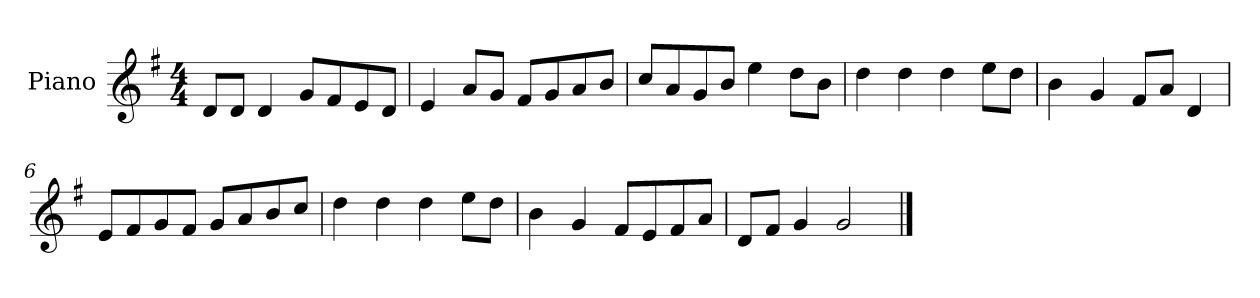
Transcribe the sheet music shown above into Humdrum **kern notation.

**kern
*part1
*staff1
*I"Piano
*I'P-no
*clefG2
*k[f#]
*M4/4
*MM90
=1
8d/L
8d/J
4d/
8g/L
8f#/
8e/
8d/J
=2
4e/
8a/L
8g/J
8f#/L
8g/
8a/
8b/J
=3
8cc/L
8a/
8g/
8b/J
4ee\
8dd\L
8b\J
=4
4dd\
4dd\
4dd\
8ee\L
8dd\J
=5
4b\
4g/
8f#/L
8a/J
4d/
=6
8e/L
8f#/
8g/
8f#/J
8g/L
8a/
8b/
8cc/J
!!LO:LB:g=z
=7
4dd\
4dd\
4dd\
8ee\L
8dd\J
=8
4b\
4g/
8f#/L
8e/
8f#/
8a/J
=9
8d/L
8f#/J
4g/
2g/
==
*-
